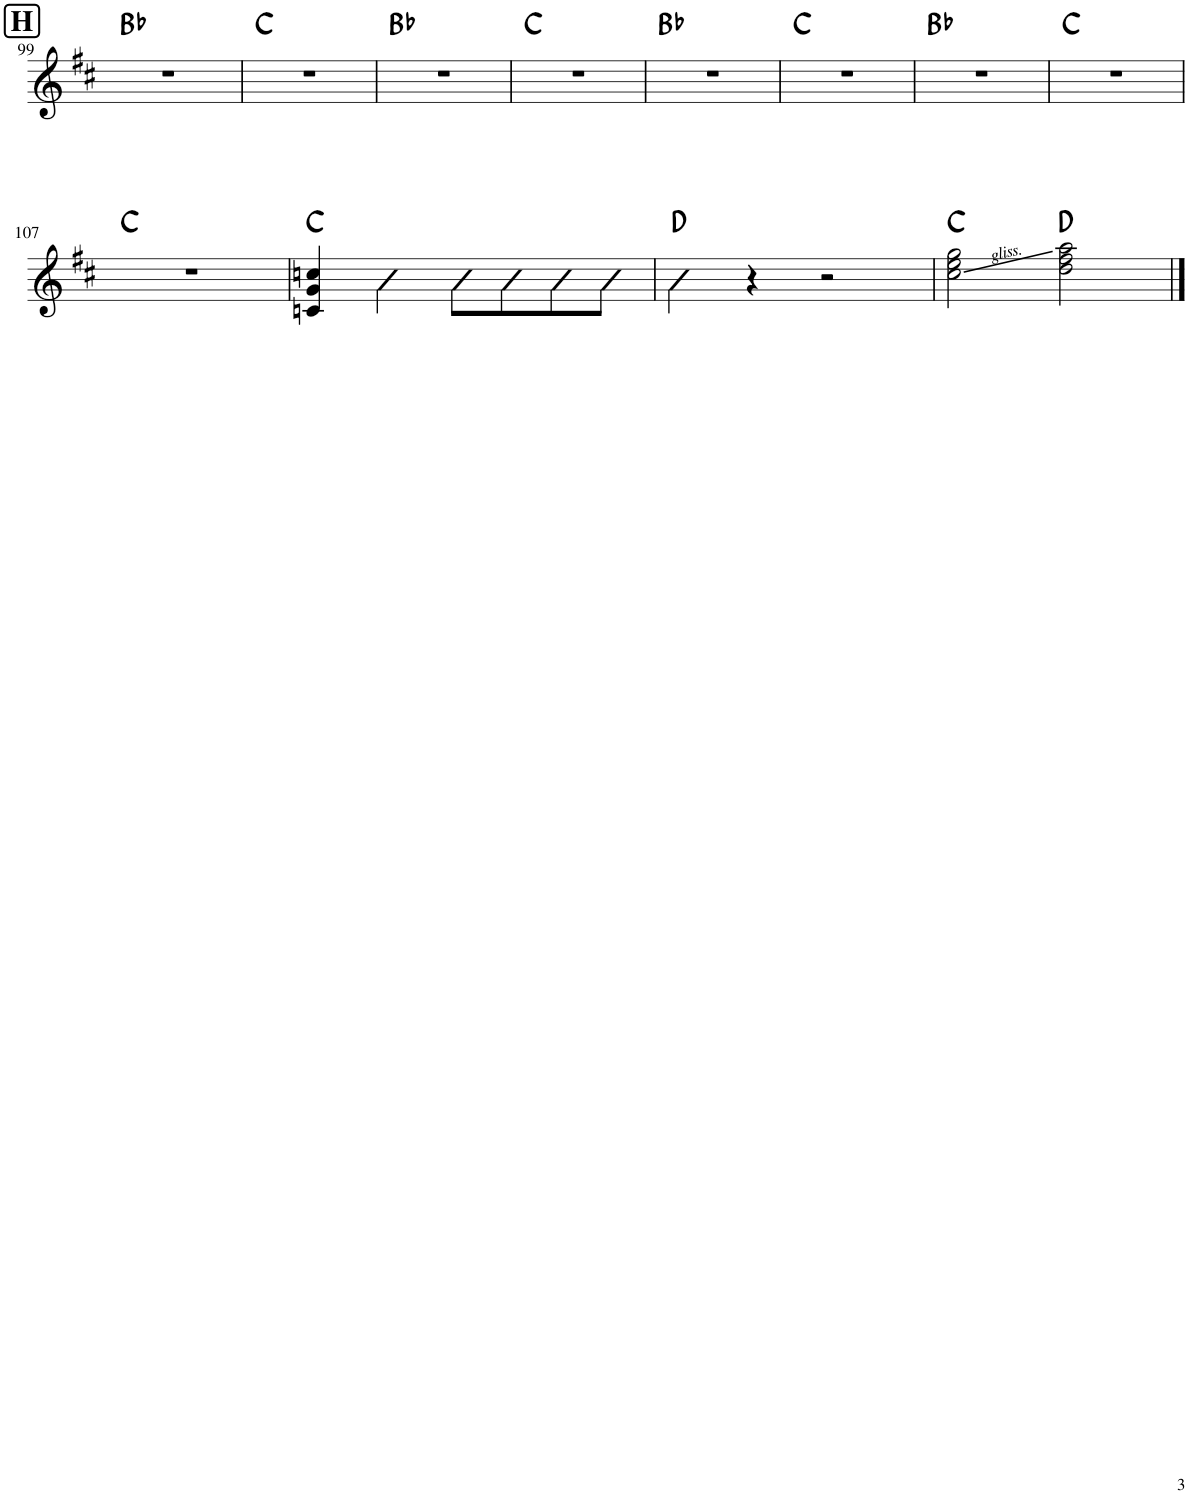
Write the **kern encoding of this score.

**kern	**harte
*part1	*part1
*staff1	*
*I"Piano	*
*I'Pno	*
!!LO:PB:g=z
*clefG2	*
*k[f#c#]	*
*M4/4	*
!!LO:REH:place=s1:a:B:cj:fs=14:t=H
=99	=99
1r	Bb:maj
=100	=100
1r	C:maj
=101	=101
1r	Bb:maj
=102	=102
1r	C:maj
=103	=103
1r	Bb:maj
=104	=104
1r	C:maj
=105	=105
1r	Bb:maj
=106	=106
1r	C:maj
!!LO:LB:g=z
=107	=107
1r	C:maj
=108	=108
4cn/ 4g/ 4ccn/	C:maj
4c\	.
8c\L	.
8c\	.
8c\	.
8c\J	.
=109	=109
4c#\	D:maj
4r	.
2r	.
=110	=110
2cc#\ 2ee\ 2gg\	C:maj
2dd\ 2ff#\ 2aa\	D:maj
==	==
*-	*-
